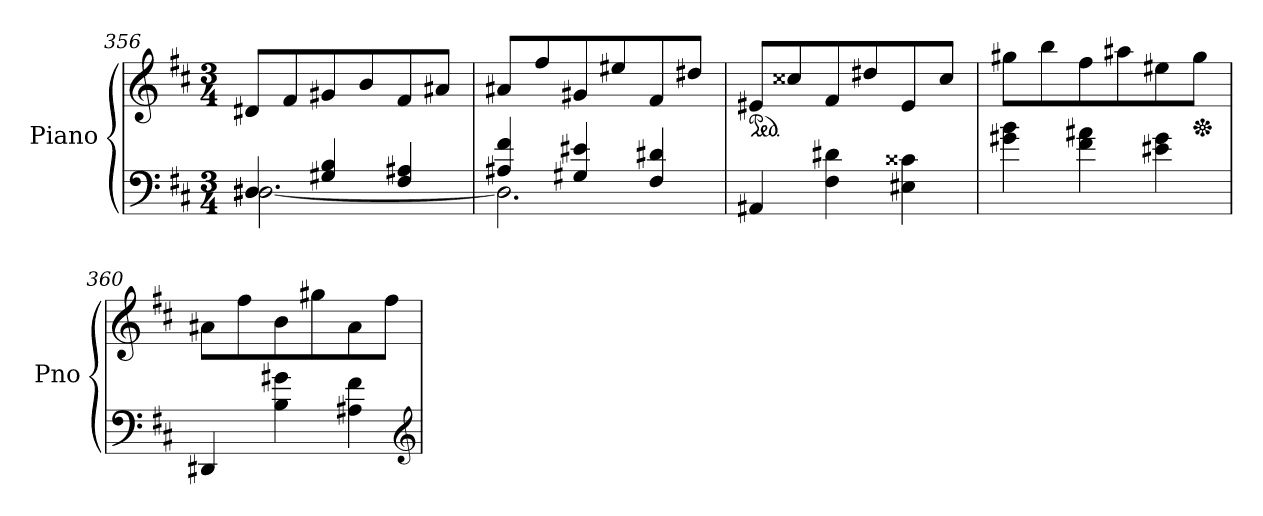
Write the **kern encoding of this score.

**kern	**kern
*part1	*part1
*staff2	*staff1
*I"Piano	*
*I'Pno	*
*clefF4	*clefG2
*k[f#c#]	*k[f#c#]
*D:	*D:
*M3/4	*M3/4
=356	=356
*^	*
4D#X/	[2.D#\	8d#X/L
.	.	8f#/
4G#X/ 4B/	.	8g#X/
.	.	8b/
4F#/ 4A#X/	.	8f#/
.	.	8a#X/J
=357	=357	=357
4A#X/ 4f#/	2.D#\]	8a#X/L
.	.	8ff#/
4G#X/ 4e#X/	.	8g#X/
.	.	8ee#X/
4F#/ 4d#X/	.	8f#/
.	.	8dd#X/J
*v	*v	*
=358	=358
*	*ped
4AA#X/	8e#X/L
.	8cc##X/
4F#\ 4d#X\	8f#/
.	8dd#X/
4E#X\ 4c##X\	8e#/
.	8cc##/J
!!LO:PB:g=z
=359	=359
4g#X\ 4b\	8gg#X\L
.	8bb\
4f#\ 4a#X\	8ff#\
.	8aa#X\
4e#X\ 4g#\	8ee#X\
*	*Xped
.	8gg#\J
!!LO:PB:g=z
=360	=360
4DD#X/	8a#X\L
.	8ff#\
4B\ 4g#X\	8b\
.	8gg#X\
4A#X\ 4f#\	8a#\
.	8ff#\J
*clefG2	*
=	=
*-	*-
